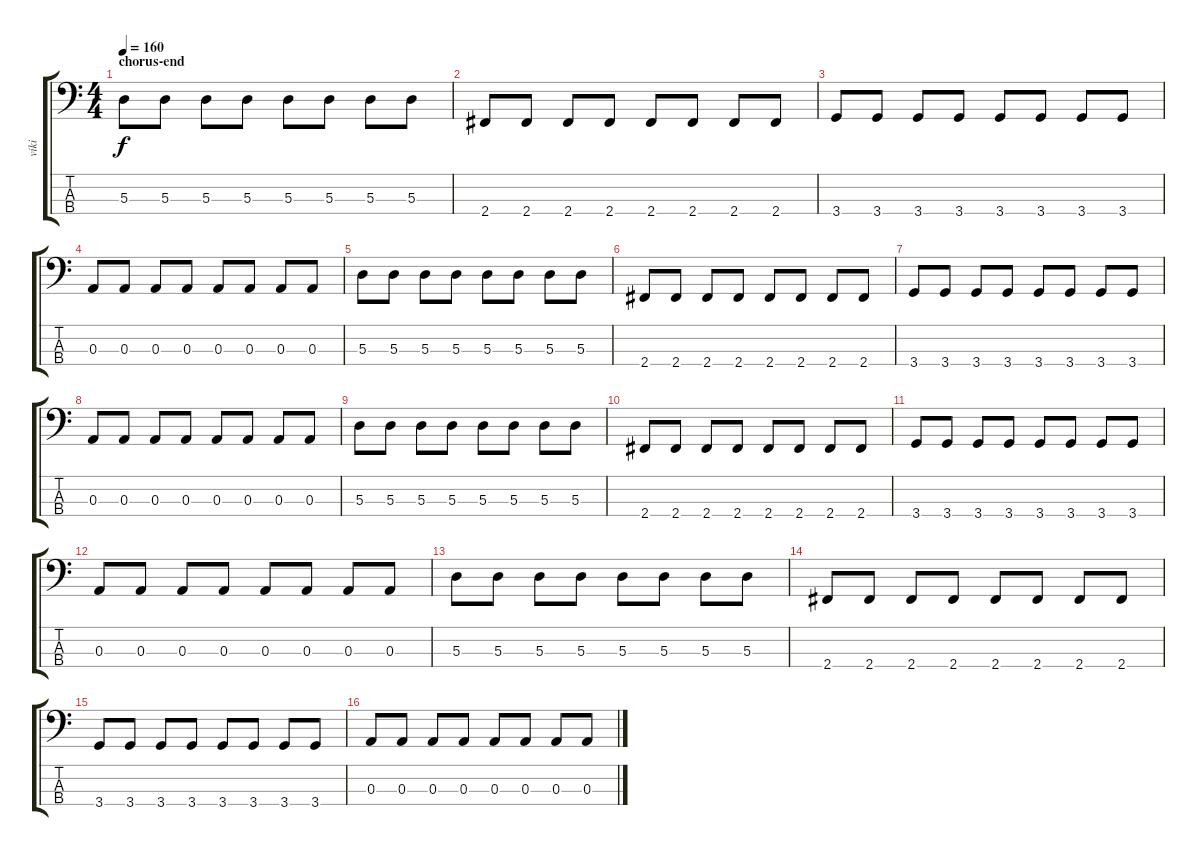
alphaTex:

\track ("viki" "viki") {instrument electricbasspick}
\staff {score tabs}
\tuning (G2 D2 A1 E1) {hide}
\ts (4 4)
\section ("" "chorus-end")
\tempo 160
\clef f4
\ks c
5.3.8{dy f} 5.3.8 5.3.8 5.3.8 5.3.8 5.3.8 5.3.8 5.3.8 |
2.4.8 2.4.8 2.4.8 2.4.8 2.4.8 2.4.8 2.4.8 2.4.8 |
3.4.8 3.4.8 3.4.8 3.4.8 3.4.8 3.4.8 3.4.8 3.4.8 |
0.3.8 0.3.8 0.3.8 0.3.8 0.3.8 0.3.8 0.3.8 0.3.8 |
5.3.8 5.3.8 5.3.8 5.3.8 5.3.8 5.3.8 5.3.8 5.3.8 |
2.4.8 2.4.8 2.4.8 2.4.8 2.4.8 2.4.8 2.4.8 2.4.8 |
3.4.8 3.4.8 3.4.8 3.4.8 3.4.8 3.4.8 3.4.8 3.4.8 |
0.3.8 0.3.8 0.3.8 0.3.8 0.3.8 0.3.8 0.3.8 0.3.8 |
5.3.8 5.3.8 5.3.8 5.3.8 5.3.8 5.3.8 5.3.8 5.3.8 |
2.4.8 2.4.8 2.4.8 2.4.8 2.4.8 2.4.8 2.4.8 2.4.8 |
3.4.8 3.4.8 3.4.8 3.4.8 3.4.8 3.4.8 3.4.8 3.4.8 |
0.3.8 0.3.8 0.3.8 0.3.8 0.3.8 0.3.8 0.3.8 0.3.8 |
5.3.8 5.3.8 5.3.8 5.3.8 5.3.8 5.3.8 5.3.8 5.3.8 |
2.4.8 2.4.8 2.4.8 2.4.8 2.4.8 2.4.8 2.4.8 2.4.8 |
3.4.8 3.4.8 3.4.8 3.4.8 3.4.8 3.4.8 3.4.8 3.4.8 |
0.3.8 0.3.8 0.3.8 0.3.8 0.3.8 0.3.8 0.3.8 0.3.8
